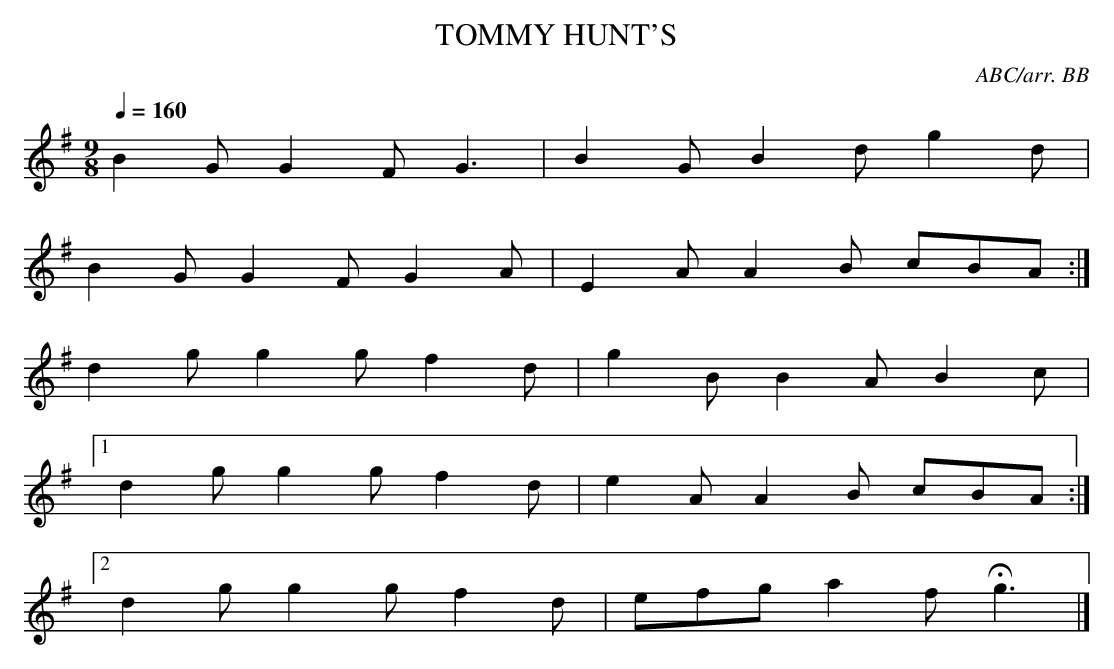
X:1
T:TOMMY HUNT'S
C:ABC/arr. BB
L:1/8
M:9/8
Q:1/4=160
K:G
B2G G2F G3|B2G B2d g2d|
B2G G2F G2A|E2A A2B cBA:|
d2g g2g f2d|g2B B2A B2c|
[1 d2g g2g f2d|e2A A2B cBA:|
[2 d2g g2g f2d|efg a2f Hg3|]
